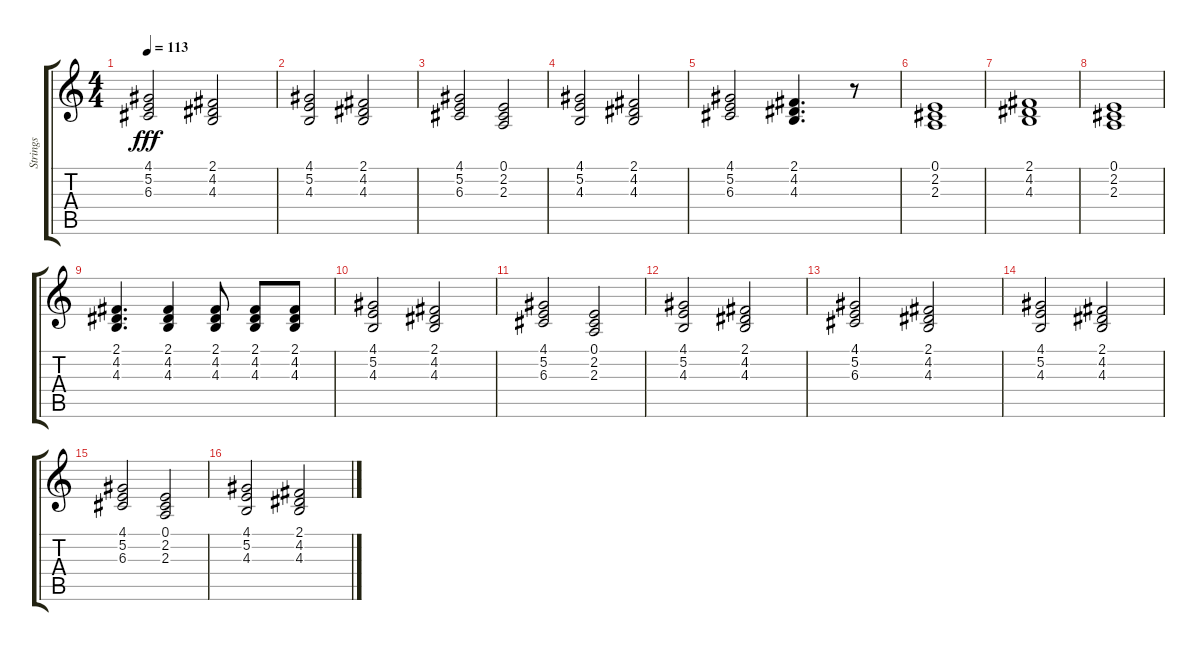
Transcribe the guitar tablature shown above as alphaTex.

\track ("Strings" "Strings") {instrument synthstrings1}
\staff {score tabs}
\tuning (E4 B3 G3 D3 A2 E2) {hide}
\ts (4 4)
\tempo 113
\clef g2
\ks c
(4.1 5.2 6.3).2{dy fff} (2.1 4.2 4.3).2 |
(4.1 5.2 4.3).2 (2.1 4.2 4.3).2 |
(4.1 5.2 6.3).2 (0.1 2.2 2.3).2 |
(4.1 5.2 4.3).2 (2.1 4.2 4.3).2 |
(4.1 5.2 6.3).2 (2.1 4.2 4.3).4{d} r.8 |
(0.1 2.2 2.3).1 |
(2.1 4.2 4.3).1 |
(0.1 2.2 2.3).1 |
(2.1 4.2 4.3).4{d} (2.1 4.2 4.3).4 (2.1 4.2 4.3).8 (2.1 4.2 4.3).8 (2.1 4.2 4.3).8 |
(4.1 5.2 4.3).2 (2.1 4.2 4.3).2 |
(4.1 5.2 6.3).2 (0.1 2.2 2.3).2 |
(4.1 5.2 4.3).2 (2.1 4.2 4.3).2 |
(4.1 5.2 6.3).2 (2.1 4.2 4.3).2 |
(4.1 5.2 4.3).2 (2.1 4.2 4.3).2 |
(4.1 5.2 6.3).2 (0.1 2.2 2.3).2 |
(4.1 5.2 4.3).2 (2.1 4.2 4.3).2
